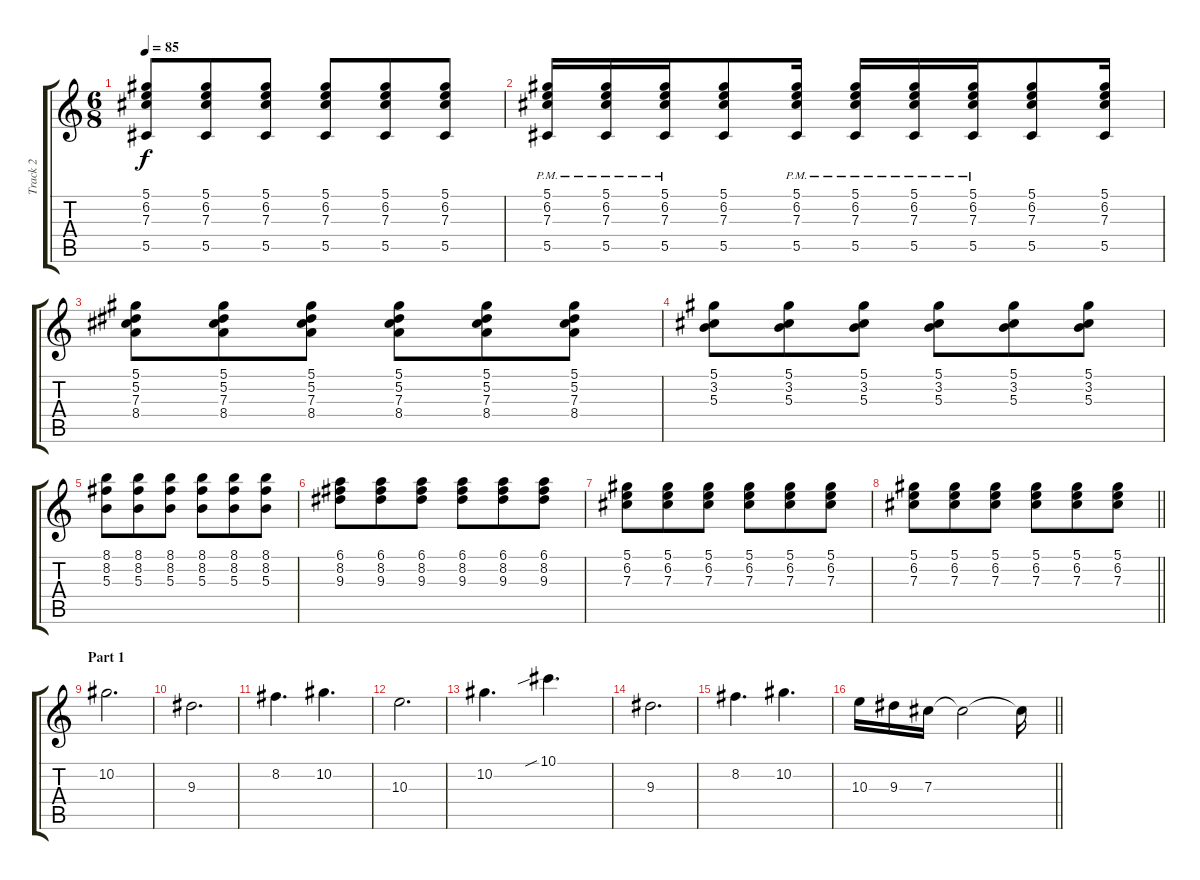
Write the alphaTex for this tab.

\track ("Track 2" "Track 2") {instrument distortionguitar}
\staff {score tabs}
\tuning (Eb4 Bb3 Gb3 Db3 Ab2 Eb2) {hide}
\ts (6 8)
\tempo 85
\clef g2
\ks c
(5.1 6.2 7.3 5.5).8{dy f} (5.1 6.2 7.3 5.5).8 (5.1 6.2 7.3 5.5).8 (5.1 6.2 7.3 5.5).8 (5.1 6.2 7.3 5.5).8 (5.1 6.2 7.3 5.5).8 |
(5.1{pm} 6.2{pm} 7.3{pm} 5.5{pm}).16 (5.1{pm} 6.2{pm} 7.3{pm} 5.5{pm}).16 (5.1{pm} 6.2{pm} 7.3{pm} 5.5{pm}).16 (5.1 6.2 7.3 5.5).8 (5.1{pm} 6.2{pm} 7.3{pm} 5.5{pm}).16 (5.1{pm} 6.2{pm} 7.3{pm} 5.5{pm}).16 (5.1{pm} 6.2{pm} 7.3{pm} 5.5{pm}).16 (5.1{pm} 6.2{pm} 7.3{pm} 5.5{pm}).16 (5.1 6.2 7.3 5.5).8 (5.1 6.2 7.3 5.5).16 |
(5.1 5.2 7.3 8.4).8 (5.1 5.2 7.3 8.4).8 (5.1 5.2 7.3 8.4).8 (5.1 5.2 7.3 8.4).8 (5.1 5.2 7.3 8.4).8 (5.1 5.2 7.3 8.4).8 |
(5.1 3.2 5.3).8 (5.1 3.2 5.3).8 (5.1 3.2 5.3).8 (5.1 3.2 5.3).8 (5.1 3.2 5.3).8 (5.1 3.2 5.3).8 |
(8.1 8.2 5.3).8 (8.1 8.2 5.3).8 (8.1 8.2 5.3).8 (8.1 8.2 5.3).8 (8.1 8.2 5.3).8 (8.1 8.2 5.3).8 |
(6.1 8.2 9.3).8 (6.1 8.2 9.3).8 (6.1 8.2 9.3).8 (6.1 8.2 9.3).8 (6.1 8.2 9.3).8 (6.1 8.2 9.3).8 |
(5.1 6.2 7.3).8 (5.1 6.2 7.3).8 (5.1 6.2 7.3).8 (5.1 6.2 7.3).8 (5.1 6.2 7.3).8 (5.1 6.2 7.3).8 |
\barLineRight lightlight
(5.1 6.2 7.3).8 (5.1 6.2 7.3).8 (5.1 6.2 7.3).8 (5.1 6.2 7.3).8 (5.1 6.2 7.3).8 (5.1 6.2 7.3).8 |
\section ("" "Part 1")
10.2.2{d} |
9.3.2{d} |
8.2.4{d} 10.2.4{d} |
10.3.2{d} |
10.2.4{d} 10.1{sib}.4{d} |
9.3.2{d} |
8.2.4{d} 10.2.4{d} |
\barLineRight lightlight
10.3.16 9.3.16 7.3.16 7.3{t}.2 7.3{t}.16
